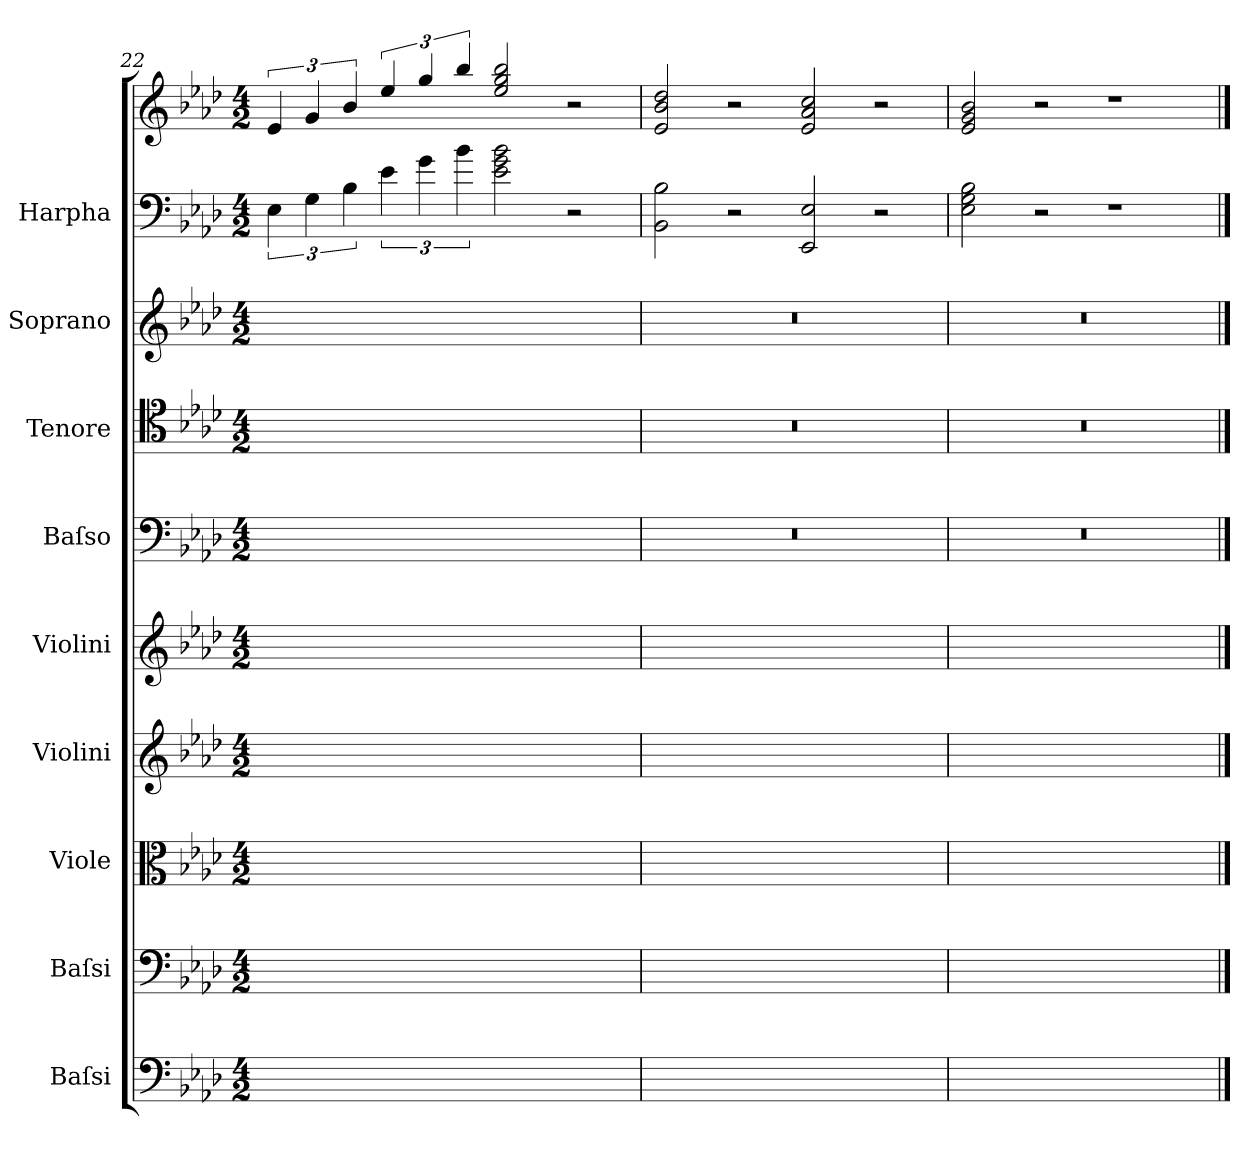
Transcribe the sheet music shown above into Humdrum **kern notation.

**kern	**kern	**kern	**kern	**kern	**kern	**kern	**kern	**kern	**kern
*part9	*part8	*part7	*part6	*part5	*part4	*part3	*part2	*part1	*part1
*staff10	*staff9	*staff8	*staff7	*staff6	*staff5	*staff4	*staff3	*staff2	*staff1
*I"Baſsi	*I"Baſsi	*I"Viole	*I"Violini	*I"Violini	*I"Baſso	*I"Tenore	*I"Soprano	*I"Harpha	*
*	*	*	*I'Vln	*I'Vln	*	*I'T	*I'S	*	*
*clefF4	*clefF4	*clefC3	*clefG2	*clefG2	*clefF4	*clefC4	*clefG2	*clefF4	*clefG2
*k[b-e-a-d-]	*k[b-e-a-d-]	*k[b-e-a-d-]	*k[b-e-a-d-]	*k[b-e-a-d-]	*k[b-e-a-d-]	*k[b-e-a-d-]	*k[b-e-a-d-]	*k[b-e-a-d-]	*k[b-e-a-d-]
*M4/2	*M4/2	*M4/2	*M4/2	*M4/2	*M4/2	*M4/2	*M4/2	*M4/2	*M4/2
=22	=22	=22	=22	=22	=22	=22	=22	=22	=22
0ryy	0ryy	0ryy	0ryy	0ryy	0ryy	0ryy	0ryy	6E-\	6e-/
.	.	.	.	.	.	.	.	6G\	6g/
.	.	.	.	.	.	.	.	6B-\	6b-/
.	.	.	.	.	.	.	.	6e-\	6ee-/
.	.	.	.	.	.	.	.	6g\	6gg/
.	.	.	.	.	.	.	.	6b-\	6bb-/
.	.	.	.	.	.	.	.	2e-\ 2g\ 2b-\	2ee-/ 2gg/ 2bb-/
.	.	.	.	.	.	.	.	2r	2r
=23	=23	=23	=23	=23	=23	=23	=23	=23	=23
0ryy	0ryy	0ryy	0ryy	0ryy	0r	0r	0r	2BB-\ 2B-\	2e-/ 2b-/ 2dd-/
.	.	.	.	.	.	.	.	2r	2r
.	.	.	.	.	.	.	.	2EE-/ 2E-/	2e-/ 2a-/ 2cc/
.	.	.	.	.	.	.	.	2r	2r
=24	=24	=24	=24	=24	=24	=24	=24	=24	=24
0ryy	0ryy	0ryy	0ryy	0ryy	0r	0r	0r	2E-\ 2G\ 2B-\	2e-/ 2g/ 2b-/
.	.	.	.	.	.	.	.	2r	2r
.	.	.	.	.	.	.	.	1r	1r
==	==	==	==	==	==	==	==	==	==
*-	*-	*-	*-	*-	*-	*-	*-	*-	*-
